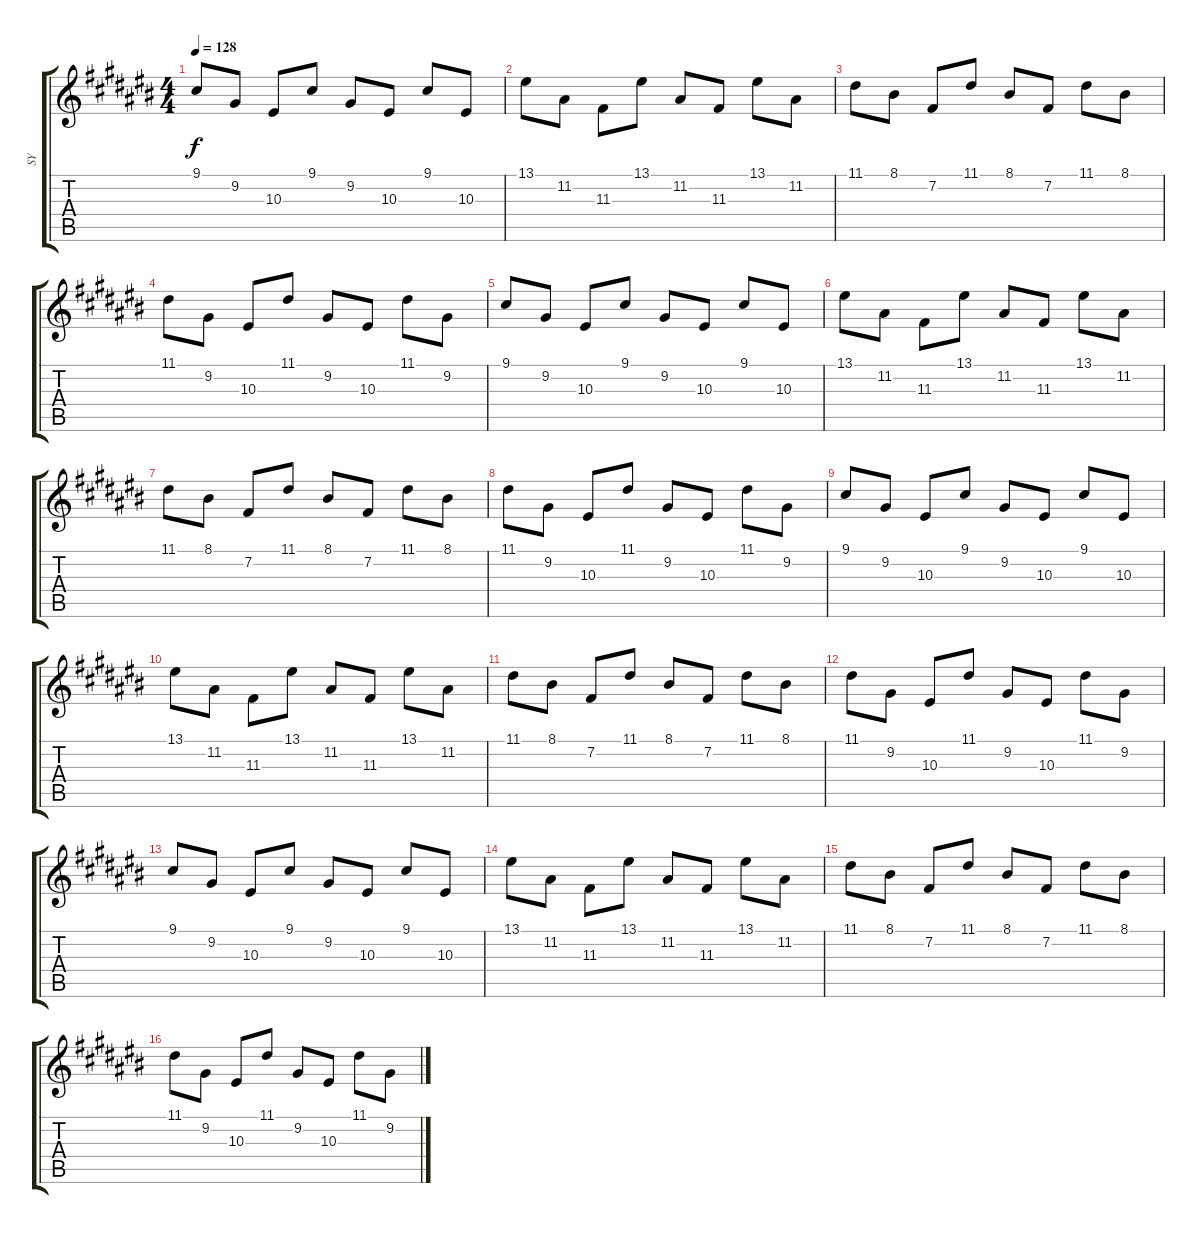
\track ("SY" "SY") {instrument pad1newage}
\staff {score tabs}
\tuning (E4 B3 G3 D3 A2 E2) {hide}
\ts (4 4)
\tempo 128
\clef g2
\ks c#
9.1.8{dy f} 9.2.8 10.3.8 9.1.8 9.2.8 10.3.8 9.1.8 10.3.8 |
13.1.8 11.2.8 11.3.8 13.1.8 11.2.8 11.3.8 13.1.8 11.2.8 |
11.1.8 8.1.8 7.2.8 11.1.8 8.1.8 7.2.8 11.1.8 8.1.8 |
11.1.8 9.2.8 10.3.8 11.1.8 9.2.8 10.3.8 11.1.8 9.2.8 |
9.1.8 9.2.8 10.3.8 9.1.8 9.2.8 10.3.8 9.1.8 10.3.8 |
13.1.8 11.2.8 11.3.8 13.1.8 11.2.8 11.3.8 13.1.8 11.2.8 |
11.1.8 8.1.8 7.2.8 11.1.8 8.1.8 7.2.8 11.1.8 8.1.8 |
11.1.8 9.2.8 10.3.8 11.1.8 9.2.8 10.3.8 11.1.8 9.2.8 |
9.1.8 9.2.8 10.3.8 9.1.8 9.2.8 10.3.8 9.1.8 10.3.8 |
13.1.8 11.2.8 11.3.8 13.1.8 11.2.8 11.3.8 13.1.8 11.2.8 |
11.1.8 8.1.8 7.2.8 11.1.8 8.1.8 7.2.8 11.1.8 8.1.8 |
11.1.8 9.2.8 10.3.8 11.1.8 9.2.8 10.3.8 11.1.8 9.2.8 |
9.1.8 9.2.8 10.3.8 9.1.8 9.2.8 10.3.8 9.1.8 10.3.8 |
13.1.8 11.2.8 11.3.8 13.1.8 11.2.8 11.3.8 13.1.8 11.2.8 |
11.1.8 8.1.8 7.2.8 11.1.8 8.1.8 7.2.8 11.1.8 8.1.8 |
11.1.8 9.2.8 10.3.8 11.1.8 9.2.8 10.3.8 11.1.8 9.2.8
